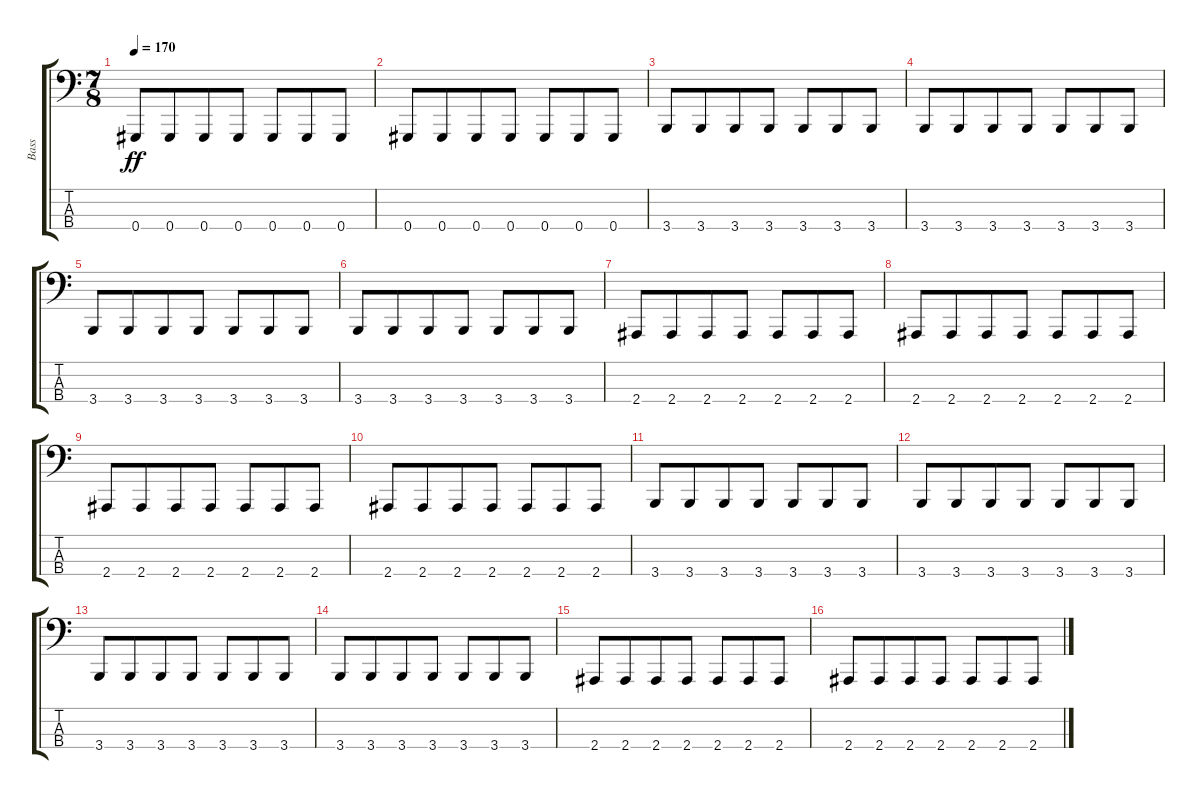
\track ("Bass" "Bass") {instrument electricbasspick}
\staff {score tabs}
\tuning (E2 B1 Gb1 Ab0) {hide}
\ts (7 8)
\tempo 170
\clef f4
\ks c
0.4.8{dy ff} 0.4.8 0.4.8 0.4.8 0.4.8 0.4.8 0.4.8 |
0.4.8 0.4.8 0.4.8 0.4.8 0.4.8 0.4.8 0.4.8 |
3.4.8 3.4.8 3.4.8 3.4.8 3.4.8 3.4.8 3.4.8 |
3.4.8 3.4.8 3.4.8 3.4.8 3.4.8 3.4.8 3.4.8 |
3.4.8 3.4.8 3.4.8 3.4.8 3.4.8 3.4.8 3.4.8 |
3.4.8 3.4.8 3.4.8 3.4.8 3.4.8 3.4.8 3.4.8 |
2.4.8 2.4.8 2.4.8 2.4.8 2.4.8 2.4.8 2.4.8 |
2.4.8 2.4.8 2.4.8 2.4.8 2.4.8 2.4.8 2.4.8 |
2.4.8 2.4.8 2.4.8 2.4.8 2.4.8 2.4.8 2.4.8 |
2.4.8 2.4.8 2.4.8 2.4.8 2.4.8 2.4.8 2.4.8 |
3.4.8 3.4.8 3.4.8 3.4.8 3.4.8 3.4.8 3.4.8 |
3.4.8 3.4.8 3.4.8 3.4.8 3.4.8 3.4.8 3.4.8 |
3.4.8 3.4.8 3.4.8 3.4.8 3.4.8 3.4.8 3.4.8 |
3.4.8 3.4.8 3.4.8 3.4.8 3.4.8 3.4.8 3.4.8 |
2.4.8 2.4.8 2.4.8 2.4.8 2.4.8 2.4.8 2.4.8 |
2.4.8 2.4.8 2.4.8 2.4.8 2.4.8 2.4.8 2.4.8
